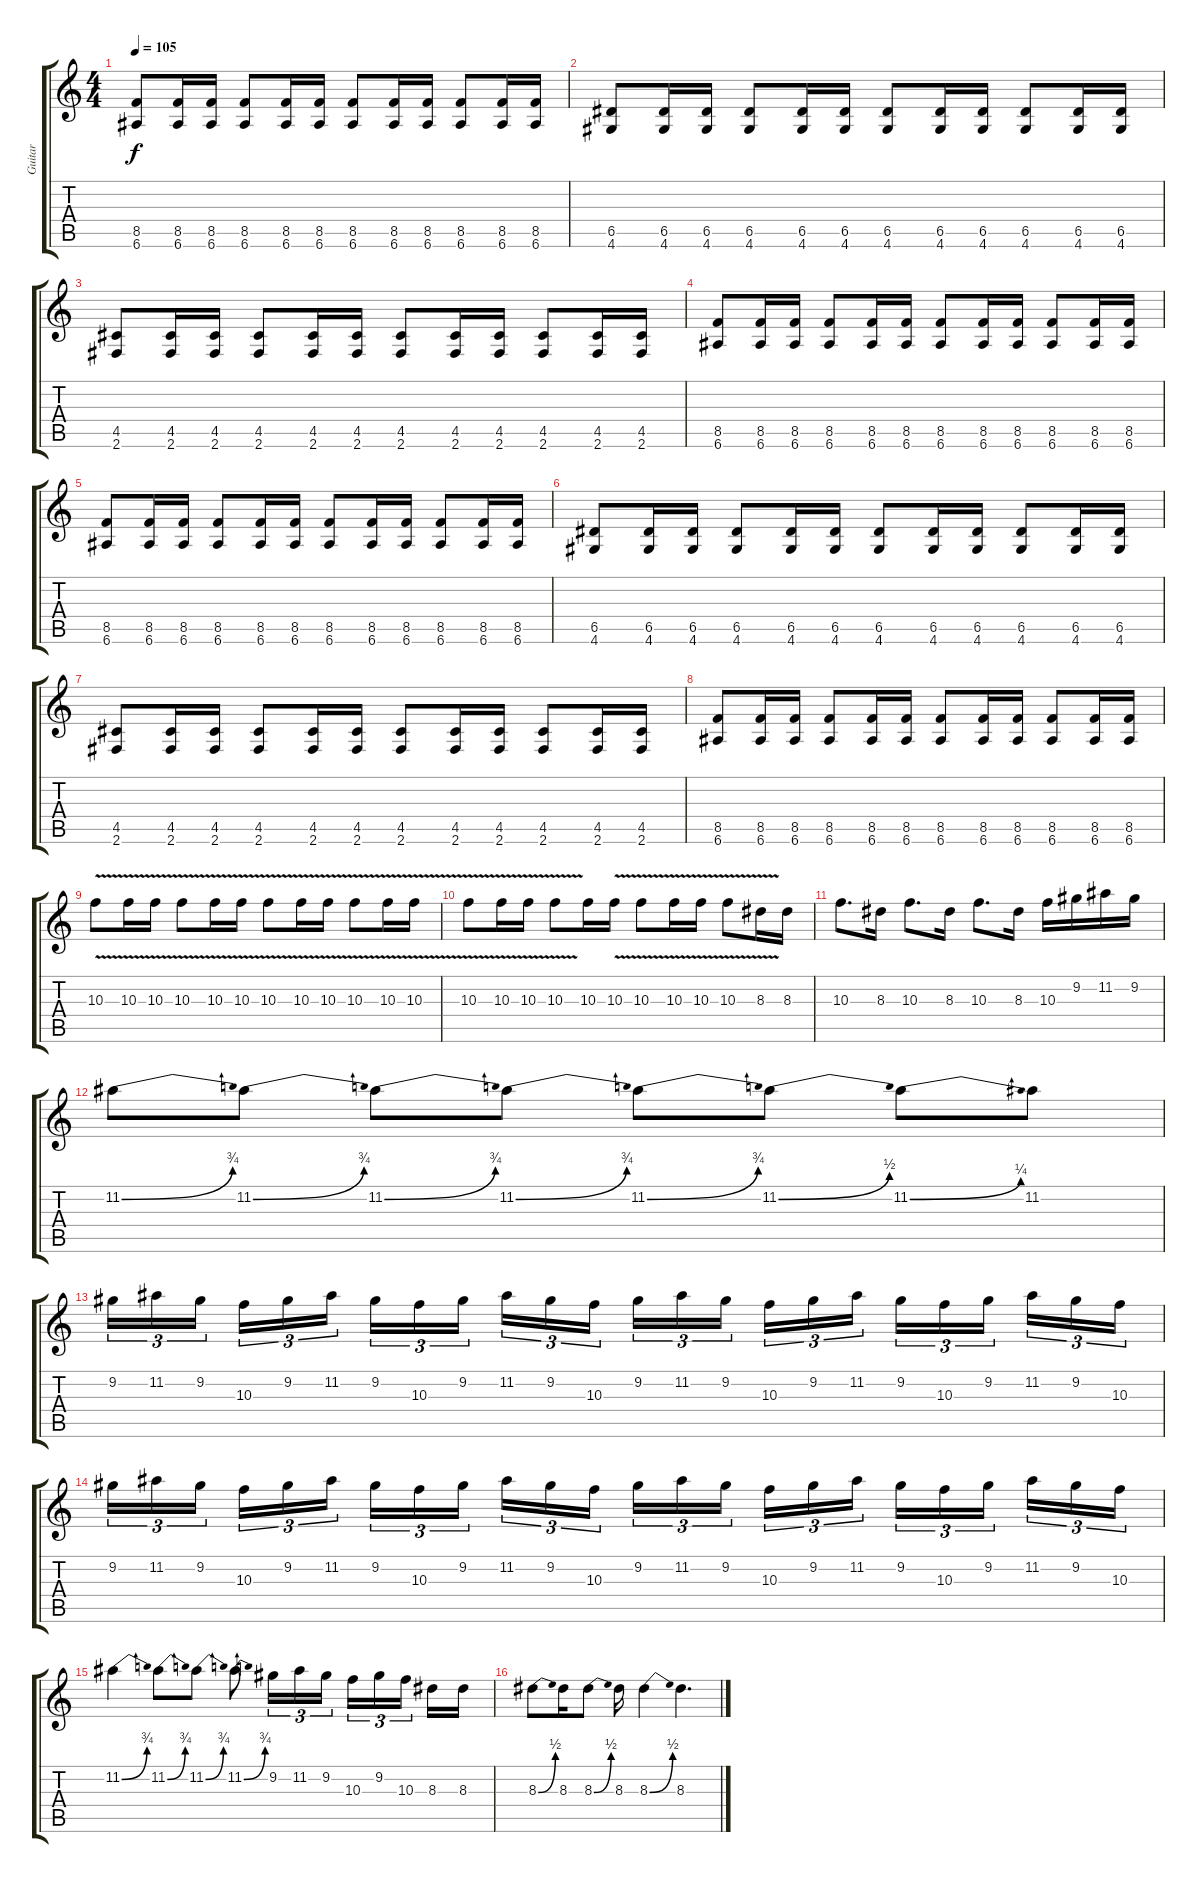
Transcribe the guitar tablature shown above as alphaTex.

\track ("Guitar" "Guitar") {instrument overdrivenguitar}
\staff {score tabs}
\tuning (E4 B3 G3 D3 A2 E2) {hide}
\ts (4 4)
\tempo 105
\clef g2
\ks c
(8.5 6.6).8{dy f} (8.5 6.6).16 (8.5 6.6).16 (8.5 6.6).8 (8.5 6.6).16 (8.5 6.6).16 (8.5 6.6).8 (8.5 6.6).16 (8.5 6.6).16 (8.5 6.6).8 (8.5 6.6).16 (8.5 6.6).16 |
(6.5 4.6).8 (6.5 4.6).16 (6.5 4.6).16 (6.5 4.6).8 (6.5 4.6).16 (6.5 4.6).16 (6.5 4.6).8 (6.5 4.6).16 (6.5 4.6).16 (6.5 4.6).8 (6.5 4.6).16 (6.5 4.6).16 |
(4.5 2.6).8 (4.5 2.6).16 (4.5 2.6).16 (4.5 2.6).8 (4.5 2.6).16 (4.5 2.6).16 (4.5 2.6).8 (4.5 2.6).16 (4.5 2.6).16 (4.5 2.6).8 (4.5 2.6).16 (4.5 2.6).16 |
(8.5 6.6).8 (8.5 6.6).16 (8.5 6.6).16 (8.5 6.6).8 (8.5 6.6).16 (8.5 6.6).16 (8.5 6.6).8 (8.5 6.6).16 (8.5 6.6).16 (8.5 6.6).8 (8.5 6.6).16 (8.5 6.6).16 |
(8.5 6.6).8 (8.5 6.6).16 (8.5 6.6).16 (8.5 6.6).8 (8.5 6.6).16 (8.5 6.6).16 (8.5 6.6).8 (8.5 6.6).16 (8.5 6.6).16 (8.5 6.6).8 (8.5 6.6).16 (8.5 6.6).16 |
(6.5 4.6).8 (6.5 4.6).16 (6.5 4.6).16 (6.5 4.6).8 (6.5 4.6).16 (6.5 4.6).16 (6.5 4.6).8 (6.5 4.6).16 (6.5 4.6).16 (6.5 4.6).8 (6.5 4.6).16 (6.5 4.6).16 |
(4.5 2.6).8 (4.5 2.6).16 (4.5 2.6).16 (4.5 2.6).8 (4.5 2.6).16 (4.5 2.6).16 (4.5 2.6).8 (4.5 2.6).16 (4.5 2.6).16 (4.5 2.6).8 (4.5 2.6).16 (4.5 2.6).16 |
(8.5 6.6).8 (8.5 6.6).16 (8.5 6.6).16 (8.5 6.6).8 (8.5 6.6).16 (8.5 6.6).16 (8.5 6.6).8 (8.5 6.6).16 (8.5 6.6).16 (8.5 6.6).8 (8.5 6.6).16 (8.5 6.6).16 |
10.3{v}.8 10.3{v}.16 10.3{v}.16 10.3{v}.8 10.3{v}.16 10.3{v}.16 10.3{v}.8 10.3{v}.16 10.3{v}.16 10.3{v}.8 10.3{v}.16 10.3{v}.16 |
10.3{v}.8 10.3{v}.16 10.3{v}.16 10.3{v}.8 10.3.16 10.3{v}.16 10.3{v}.8 10.3{v}.16 10.3{v}.16 10.3{v}.8 8.3{v}.16 8.3.16 |
10.3.8{d} 8.3.16 10.3.8{d} 8.3.16 10.3.8{d} 8.3.16 10.3.16 9.2.16 11.2.16 9.2.16 |
11.2{be (bend 0 0 60 3)}.8 11.2{be (bend 0 0 60 3)}.8 11.2{be (bend 0 0 60 3)}.8 11.2{be (bend 0 0 60 3)}.8 11.2{be (bend 0 0 60 3)}.8 11.2{be (bend 0 0 60 2)}.8 11.2{be (bend 0 0 60 1)}.8 11.2.8 |
9.2.16{tu (3 2)} 11.2.16{tu (3 2)} 9.2.16{tu (3 2) beam splitsecondary} 10.3.16{tu (3 2)} 9.2.16{tu (3 2)} 11.2.16{tu (3 2)} 9.2.16{tu (3 2)} 10.3.16{tu (3 2)} 9.2.16{tu (3 2) beam splitsecondary} 11.2.16{tu (3 2)} 9.2.16{tu (3 2)} 10.3.16{tu (3 2)} 9.2.16{tu (3 2)} 11.2.16{tu (3 2)} 9.2.16{tu (3 2) beam splitsecondary} 10.3.16{tu (3 2)} 9.2.16{tu (3 2)} 11.2.16{tu (3 2)} 9.2.16{tu (3 2)} 10.3.16{tu (3 2)} 9.2.16{tu (3 2) beam splitsecondary} 11.2.16{tu (3 2)} 9.2.16{tu (3 2)} 10.3.16{tu (3 2)} |
9.2.16{tu (3 2)} 11.2.16{tu (3 2)} 9.2.16{tu (3 2) beam splitsecondary} 10.3.16{tu (3 2)} 9.2.16{tu (3 2)} 11.2.16{tu (3 2)} 9.2.16{tu (3 2)} 10.3.16{tu (3 2)} 9.2.16{tu (3 2) beam splitsecondary} 11.2.16{tu (3 2)} 9.2.16{tu (3 2)} 10.3.16{tu (3 2)} 9.2.16{tu (3 2)} 11.2.16{tu (3 2)} 9.2.16{tu (3 2) beam splitsecondary} 10.3.16{tu (3 2)} 9.2.16{tu (3 2)} 11.2.16{tu (3 2)} 9.2.16{tu (3 2)} 10.3.16{tu (3 2)} 9.2.16{tu (3 2) beam splitsecondary} 11.2.16{tu (3 2)} 9.2.16{tu (3 2)} 10.3.16{tu (3 2)} |
11.2{be (bend 0 0 60 3)}.4 11.2{be (bend 0 0 60 3)}.8 11.2{be (bend 0 0 60 3)}.8 11.2{be (bend 0 0 60 3)}.8 9.2.16{tu (3 2)} 11.2.16{tu (3 2)} 9.2.16{tu (3 2)} 10.3.16{tu (3 2)} 9.2.16{tu (3 2)} 10.3.16{tu (3 2) beam splitsecondary} 8.3.16 8.3.16 |
8.3{be (bend 0 0 60 2)}.8 8.3.16 8.3{be (bend 0 0 60 2)}.8 8.3.16 8.3{be (bend 0 0 60 2)}.4 8.3.4{d}
